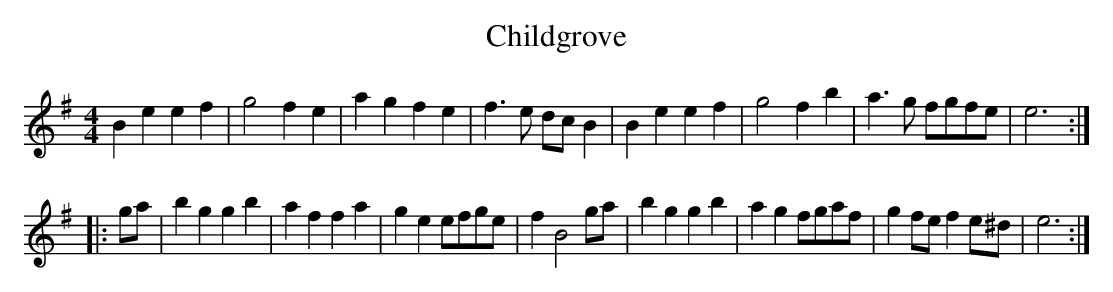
X:1
T:Childgrove
M:4/4
L:1/8
K:G
B2  e2 e2 f2| g4 f2 e2| a2 g2 f2 e2|f3 e dc B2| B2 e2 e2 f2| g4 f2 b2| a3 g fgfe| e6:|
|: ga|b2 g2 g2 b2| a2 f2 f2 a2| g2 e2 efge| f2 B4 ga| b2 g2 g2 b2| a2 g2 fgaf| g2 fe f2 e^d| e6:|
